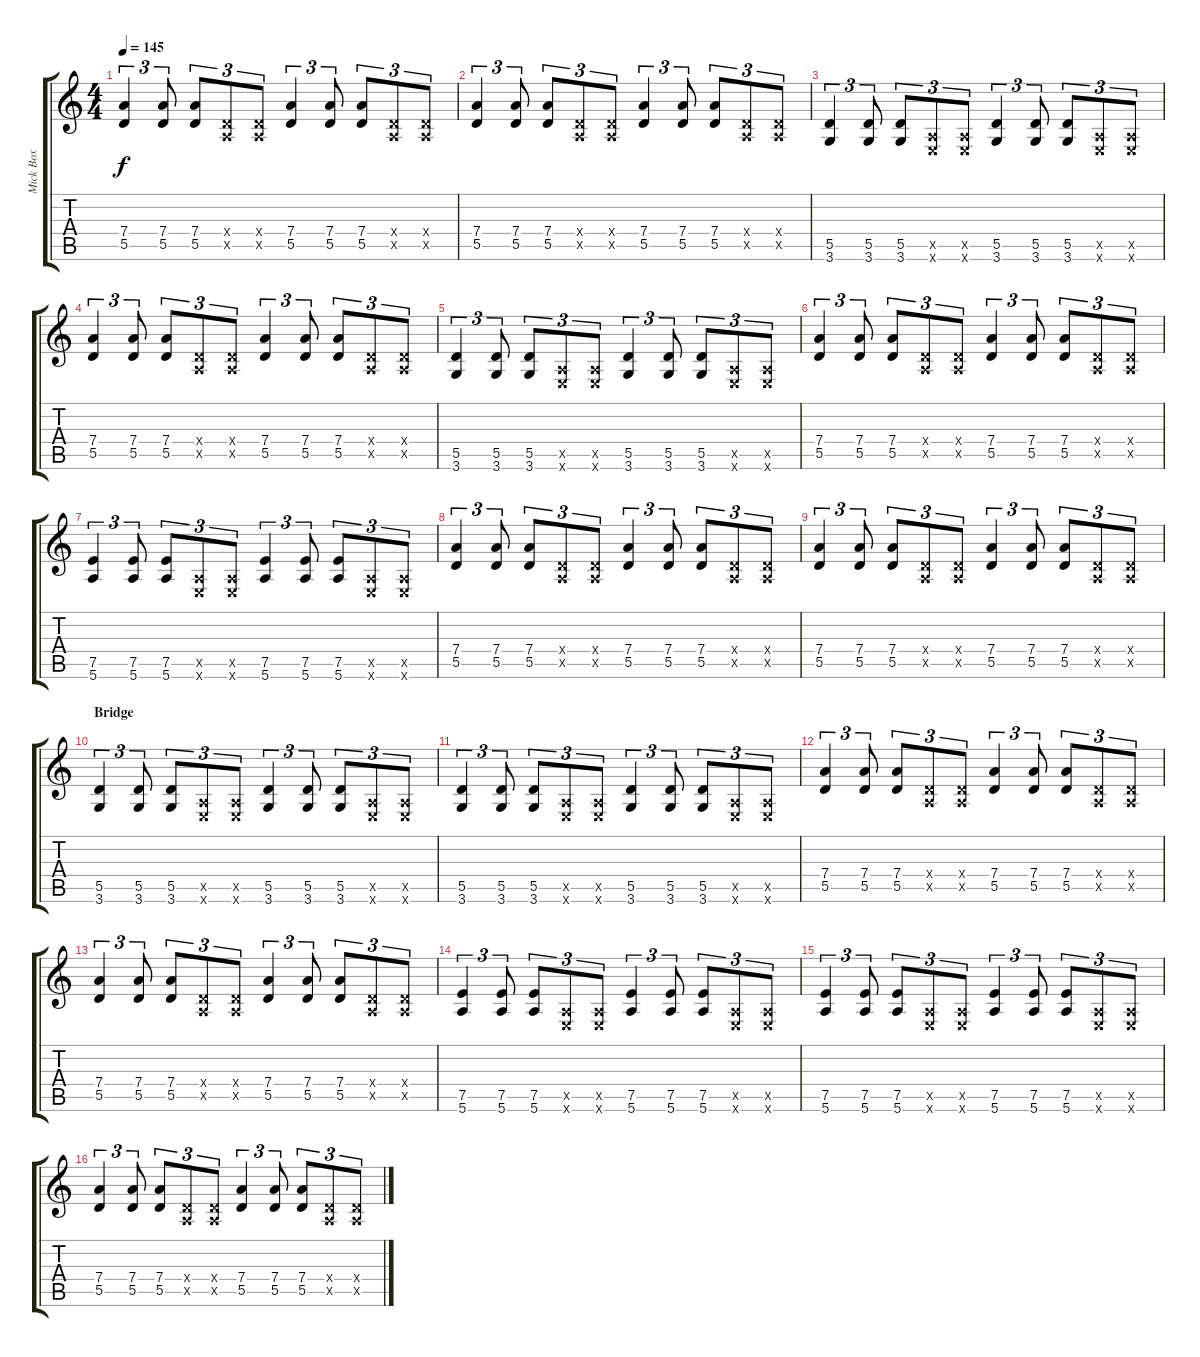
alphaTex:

\track ("Mick Box" "Mick Box") {instrument overdrivenguitar}
\staff {score tabs}
\tuning (E4 B3 G3 D3 A2 E2) {hide}
\ts (4 4)
\tempo 145
\clef g2
\ks c
(7.4 5.5).4{tu (3 2) dy f} (7.4 5.5).8{tu (3 2)} (7.4 5.5).8{tu (3 2)} (0.4{x} 0.5{x}).8{tu (3 2)} (0.4{x} 0.5{x}).8{tu (3 2)} (7.4 5.5).4{tu (3 2)} (7.4 5.5).8{tu (3 2)} (7.4 5.5).8{tu (3 2)} (0.4{x} 0.5{x}).8{tu (3 2)} (0.4{x} 0.5{x}).8{tu (3 2)} |
(7.4 5.5).4{tu (3 2)} (7.4 5.5).8{tu (3 2)} (7.4 5.5).8{tu (3 2)} (0.4{x} 0.5{x}).8{tu (3 2)} (0.4{x} 0.5{x}).8{tu (3 2)} (7.4 5.5).4{tu (3 2)} (7.4 5.5).8{tu (3 2)} (7.4 5.5).8{tu (3 2)} (0.4{x} 0.5{x}).8{tu (3 2)} (0.4{x} 0.5{x}).8{tu (3 2)} |
(5.5 3.6).4{tu (3 2)} (5.5 3.6).8{tu (3 2)} (5.5 3.6).8{tu (3 2)} (0.5{x} 0.6{x}).8{tu (3 2)} (0.5{x} 0.6{x}).8{tu (3 2)} (5.5 3.6).4{tu (3 2)} (5.5 3.6).8{tu (3 2)} (5.5 3.6).8{tu (3 2)} (0.5{x} 0.6{x}).8{tu (3 2)} (0.5{x} 0.6{x}).8{tu (3 2)} |
(7.4 5.5).4{tu (3 2)} (7.4 5.5).8{tu (3 2)} (7.4 5.5).8{tu (3 2)} (0.4{x} 0.5{x}).8{tu (3 2)} (0.4{x} 0.5{x}).8{tu (3 2)} (7.4 5.5).4{tu (3 2)} (7.4 5.5).8{tu (3 2)} (7.4 5.5).8{tu (3 2)} (0.4{x} 0.5{x}).8{tu (3 2)} (0.4{x} 0.5{x}).8{tu (3 2)} |
(5.5 3.6).4{tu (3 2)} (5.5 3.6).8{tu (3 2)} (5.5 3.6).8{tu (3 2)} (0.5{x} 0.6{x}).8{tu (3 2)} (0.5{x} 0.6{x}).8{tu (3 2)} (5.5 3.6).4{tu (3 2)} (5.5 3.6).8{tu (3 2)} (5.5 3.6).8{tu (3 2)} (0.5{x} 0.6{x}).8{tu (3 2)} (0.5{x} 0.6{x}).8{tu (3 2)} |
(7.4 5.5).4{tu (3 2)} (7.4 5.5).8{tu (3 2)} (7.4 5.5).8{tu (3 2)} (0.4{x} 0.5{x}).8{tu (3 2)} (0.4{x} 0.5{x}).8{tu (3 2)} (7.4 5.5).4{tu (3 2)} (7.4 5.5).8{tu (3 2)} (7.4 5.5).8{tu (3 2)} (0.4{x} 0.5{x}).8{tu (3 2)} (0.4{x} 0.5{x}).8{tu (3 2)} |
(7.5 5.6).4{tu (3 2)} (7.5 5.6).8{tu (3 2)} (7.5 5.6).8{tu (3 2)} (0.5{x} 0.6{x}).8{tu (3 2)} (0.5{x} 0.6{x}).8{tu (3 2)} (7.5 5.6).4{tu (3 2)} (7.5 5.6).8{tu (3 2)} (7.5 5.6).8{tu (3 2)} (0.5{x} 0.6{x}).8{tu (3 2)} (0.5{x} 0.6{x}).8{tu (3 2)} |
(7.4 5.5).4{tu (3 2)} (7.4 5.5).8{tu (3 2)} (7.4 5.5).8{tu (3 2)} (0.4{x} 0.5{x}).8{tu (3 2)} (0.4{x} 0.5{x}).8{tu (3 2)} (7.4 5.5).4{tu (3 2)} (7.4 5.5).8{tu (3 2)} (7.4 5.5).8{tu (3 2)} (0.4{x} 0.5{x}).8{tu (3 2)} (0.4{x} 0.5{x}).8{tu (3 2)} |
(7.4 5.5).4{tu (3 2)} (7.4 5.5).8{tu (3 2)} (7.4 5.5).8{tu (3 2)} (0.4{x} 0.5{x}).8{tu (3 2)} (0.4{x} 0.5{x}).8{tu (3 2)} (7.4 5.5).4{tu (3 2)} (7.4 5.5).8{tu (3 2)} (7.4 5.5).8{tu (3 2)} (0.4{x} 0.5{x}).8{tu (3 2)} (0.4{x} 0.5{x}).8{tu (3 2)} |
\section ("" "Bridge")
(5.5 3.6).4{tu (3 2)} (5.5 3.6).8{tu (3 2)} (5.5 3.6).8{tu (3 2)} (0.5{x} 0.6{x}).8{tu (3 2)} (0.5{x} 0.6{x}).8{tu (3 2)} (5.5 3.6).4{tu (3 2)} (5.5 3.6).8{tu (3 2)} (5.5 3.6).8{tu (3 2)} (0.5{x} 0.6{x}).8{tu (3 2)} (0.5{x} 0.6{x}).8{tu (3 2)} |
(5.5 3.6).4{tu (3 2)} (5.5 3.6).8{tu (3 2)} (5.5 3.6).8{tu (3 2)} (0.5{x} 0.6{x}).8{tu (3 2)} (0.5{x} 0.6{x}).8{tu (3 2)} (5.5 3.6).4{tu (3 2)} (5.5 3.6).8{tu (3 2)} (5.5 3.6).8{tu (3 2)} (0.5{x} 0.6{x}).8{tu (3 2)} (0.5{x} 0.6{x}).8{tu (3 2)} |
(7.4 5.5).4{tu (3 2)} (7.4 5.5).8{tu (3 2)} (7.4 5.5).8{tu (3 2)} (0.4{x} 0.5{x}).8{tu (3 2)} (0.4{x} 0.5{x}).8{tu (3 2)} (7.4 5.5).4{tu (3 2)} (7.4 5.5).8{tu (3 2)} (7.4 5.5).8{tu (3 2)} (0.4{x} 0.5{x}).8{tu (3 2)} (0.4{x} 0.5{x}).8{tu (3 2)} |
(7.4 5.5).4{tu (3 2)} (7.4 5.5).8{tu (3 2)} (7.4 5.5).8{tu (3 2)} (0.4{x} 0.5{x}).8{tu (3 2)} (0.4{x} 0.5{x}).8{tu (3 2)} (7.4 5.5).4{tu (3 2)} (7.4 5.5).8{tu (3 2)} (7.4 5.5).8{tu (3 2)} (0.4{x} 0.5{x}).8{tu (3 2)} (0.4{x} 0.5{x}).8{tu (3 2)} |
(7.5 5.6).4{tu (3 2)} (7.5 5.6).8{tu (3 2)} (7.5 5.6).8{tu (3 2)} (0.5{x} 0.6{x}).8{tu (3 2)} (0.5{x} 0.6{x}).8{tu (3 2)} (7.5 5.6).4{tu (3 2)} (7.5 5.6).8{tu (3 2)} (7.5 5.6).8{tu (3 2)} (0.5{x} 0.6{x}).8{tu (3 2)} (0.5{x} 0.6{x}).8{tu (3 2)} |
(7.5 5.6).4{tu (3 2)} (7.5 5.6).8{tu (3 2)} (7.5 5.6).8{tu (3 2)} (0.5{x} 0.6{x}).8{tu (3 2)} (0.5{x} 0.6{x}).8{tu (3 2)} (7.5 5.6).4{tu (3 2)} (7.5 5.6).8{tu (3 2)} (7.5 5.6).8{tu (3 2)} (0.5{x} 0.6{x}).8{tu (3 2)} (0.5{x} 0.6{x}).8{tu (3 2)} |
(7.4 5.5).4{tu (3 2)} (7.4 5.5).8{tu (3 2)} (7.4 5.5).8{tu (3 2)} (0.4{x} 0.5{x}).8{tu (3 2)} (0.4{x} 0.5{x}).8{tu (3 2)} (7.4 5.5).4{tu (3 2)} (7.4 5.5).8{tu (3 2)} (7.4 5.5).8{tu (3 2)} (0.4{x} 0.5{x}).8{tu (3 2)} (0.4{x} 0.5{x}).8{tu (3 2)}
